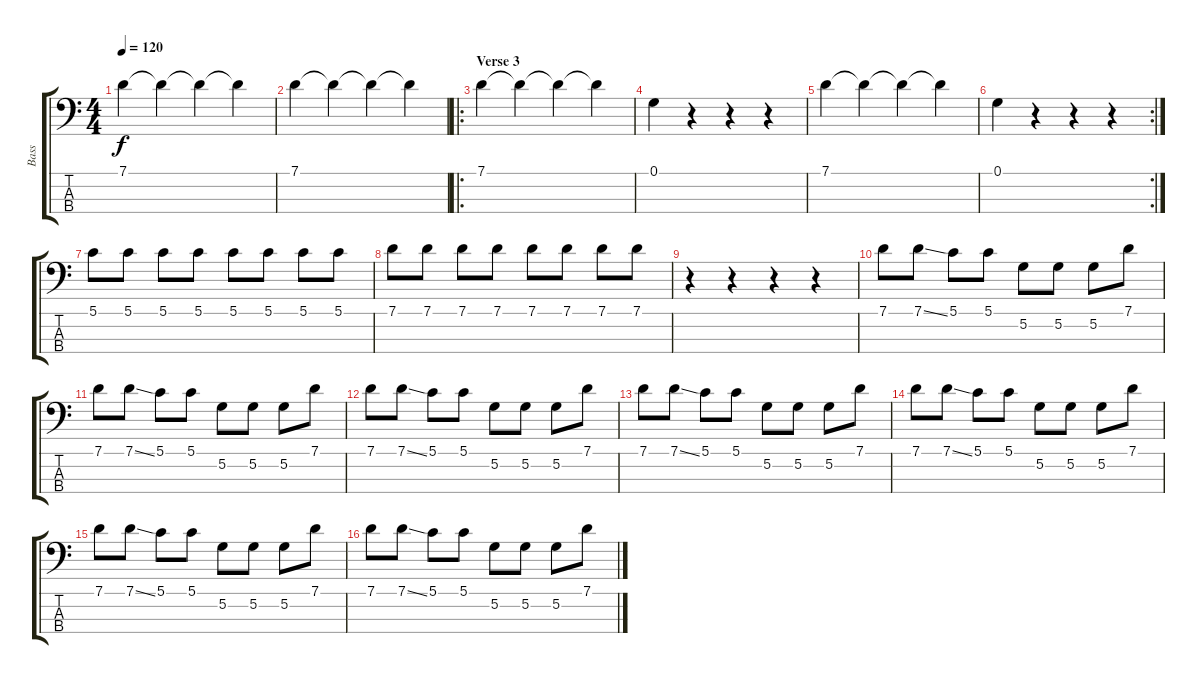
\track ("Bass" "Bass") {instrument electricbassfinger}
\staff {score tabs}
\tuning (G2 D2 A1 E1) {hide}
\ts (4 4)
\tempo 120
\clef f4
\ks c
7.1.4{dy f} 7.1{t}.4 7.1{t}.4 7.1{t}.4 |
7.1.4 7.1{t}.4 7.1{t}.4 7.1{t}.4 |
\ro
\section ("" "Verse 3")
7.1.4 7.1{t}.4 7.1{t}.4 7.1{t}.4 |
0.1.4 r.4 r.4 r.4 |
7.1.4 7.1{t}.4 7.1{t}.4 7.1{t}.4 |
\rc 2
0.1.4 r.4 r.4 r.4 |
5.1.8 5.1.8 5.1.8 5.1.8 5.1.8 5.1.8 5.1.8 5.1.8 |
7.1.8 7.1.8 7.1.8 7.1.8 7.1.8 7.1.8 7.1.8 7.1.8 |
r.4 r.4 r.4 r.4 |
7.1.8 7.1{ss}.8 5.1.8 5.1.8 5.2.8 5.2.8 5.2.8 7.1.8 |
7.1.8 7.1{ss}.8 5.1.8 5.1.8 5.2.8 5.2.8 5.2.8 7.1.8 |
7.1.8 7.1{ss}.8 5.1.8 5.1.8 5.2.8 5.2.8 5.2.8 7.1.8 |
7.1.8 7.1{ss}.8 5.1.8 5.1.8 5.2.8 5.2.8 5.2.8 7.1.8 |
7.1.8 7.1{ss}.8 5.1.8 5.1.8 5.2.8 5.2.8 5.2.8 7.1.8 |
7.1.8 7.1{ss}.8 5.1.8 5.1.8 5.2.8 5.2.8 5.2.8 7.1.8 |
7.1.8 7.1{ss}.8 5.1.8 5.1.8 5.2.8 5.2.8 5.2.8 7.1.8
